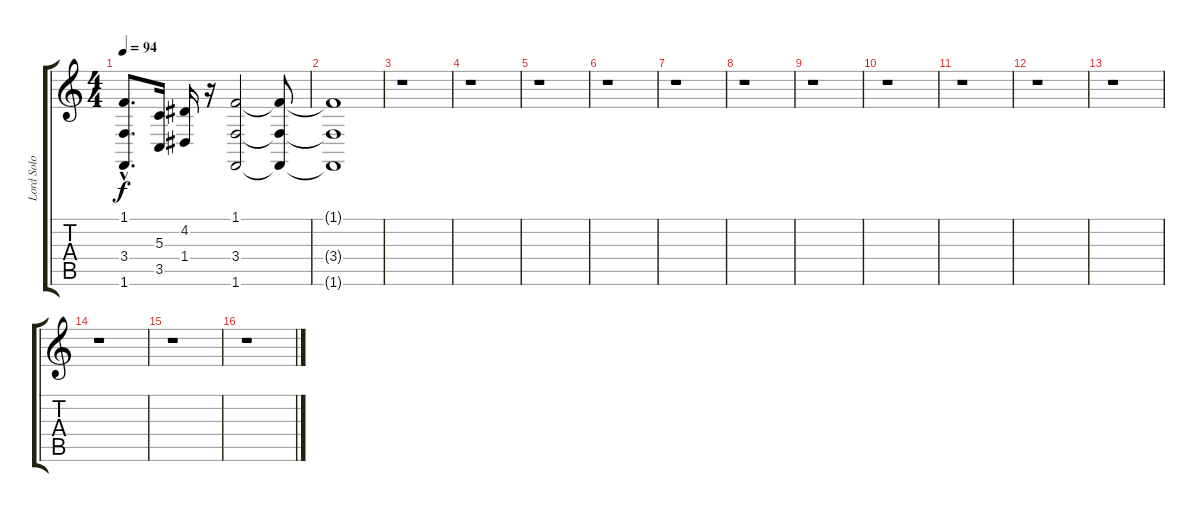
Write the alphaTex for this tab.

\track ("Lord Solo" "Lord Solo") {instrument rockorgan}
\staff {score tabs}
\tuning (E4 B3 G3 D3 A2 E2) {hide}
\ts (4 4)
\tempo 94
\clef g2
\ks c
(1.1{hac t} 3.4{hac t} 1.6{hac t}).8{d dy f} (5.3 3.5).16 (4.2 1.4).16 r.16 (1.1 3.4 1.6).2 (1.1{t} 3.4{t} 1.6{t}).8 |
(1.1{t} 3.4{t} 1.6{t}).1 |
r.1 |
r.1 |
r.1 |
r.1 |
r.1 |
r.1 |
r.1 |
r.1 |
r.1 |
r.1 |
r.1 |
r.1 |
r.1 |
r.1
